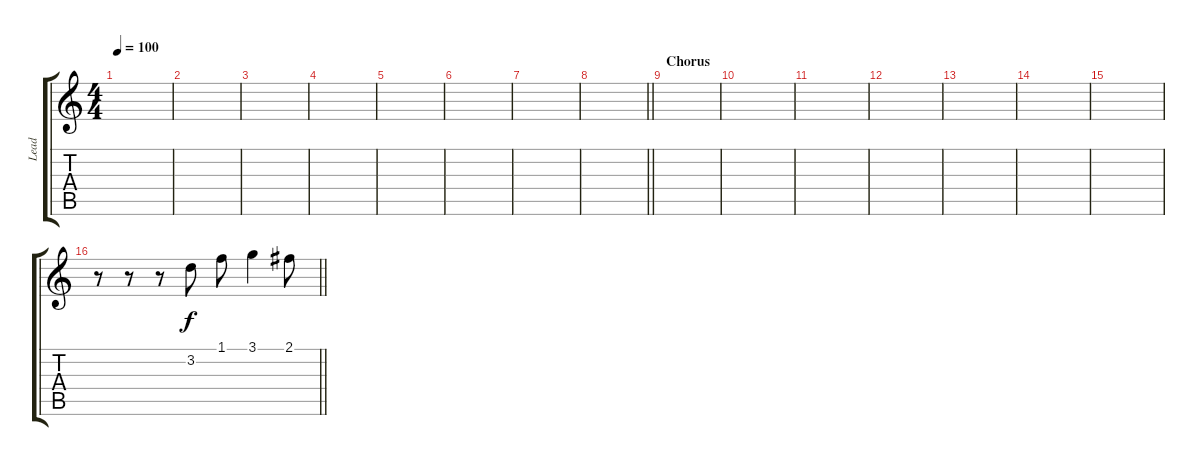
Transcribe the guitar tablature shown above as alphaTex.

\track ("Lead" "Lead") {instrument distortionguitar}
\staff {score tabs}
\tuning (E4 B3 G3 D3 A2 E2) {hide}
\ts (4 4)
\tempo 100
\clef g2
\ks c
|
|
|
|
|
|
|
\barLineRight lightlight
|
\section ("" "Chorus")
|
|
|
|
|
|
|
\barLineRight lightlight
r.8 r.8 r.8 3.2.8 1.1.8 3.1.4 2.1.8
